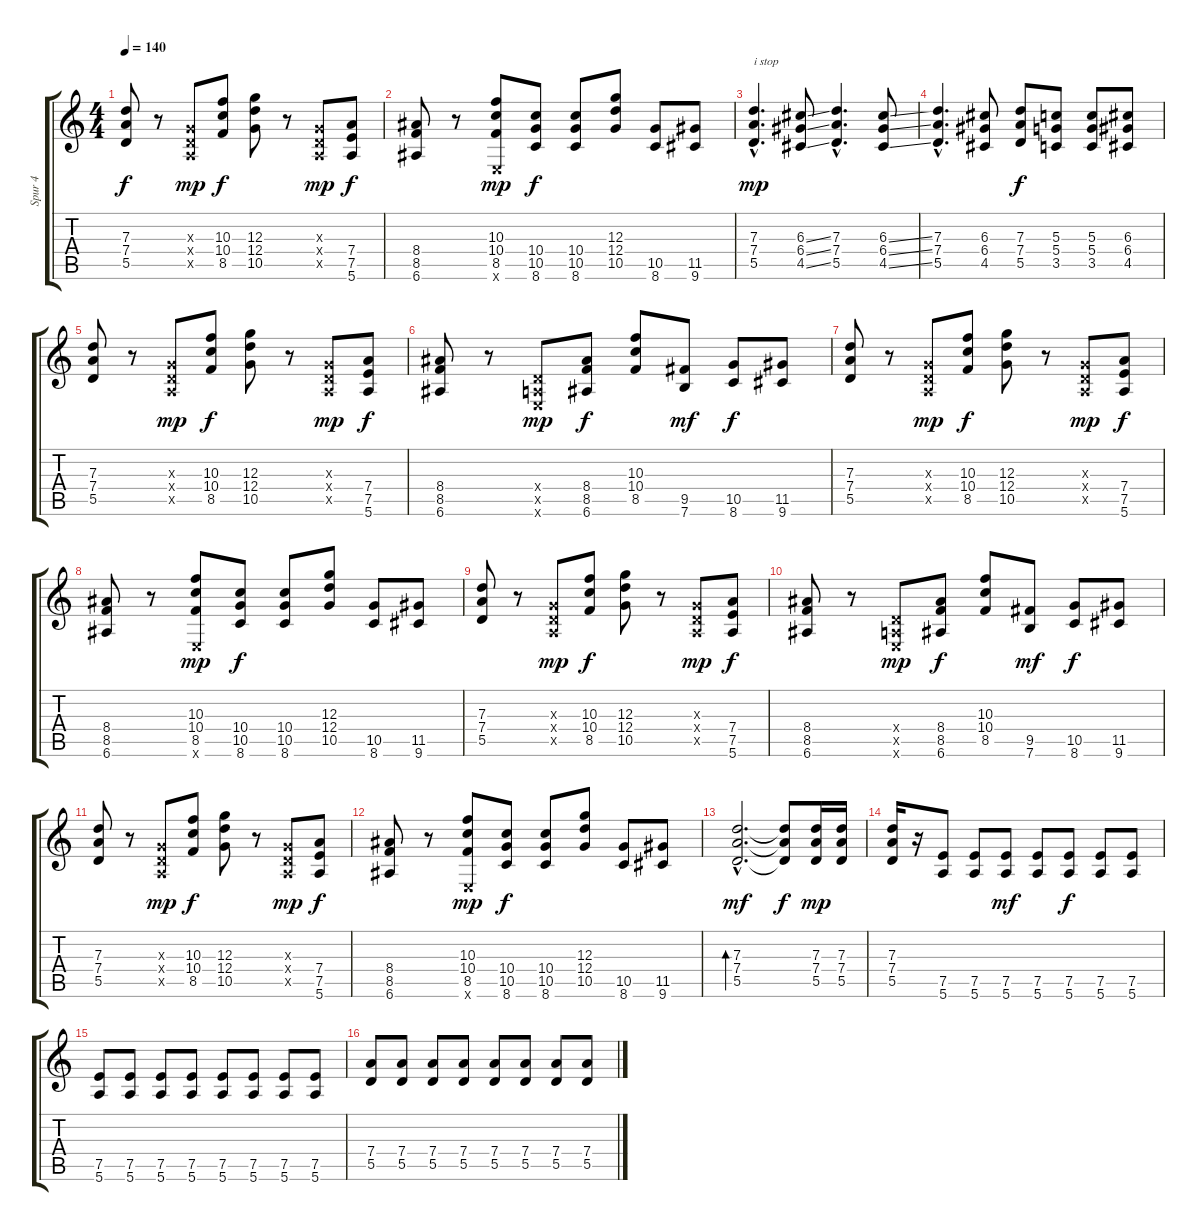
\track ("Spur 4" "Spur 4") {instrument distortionguitar}
\staff {score tabs}
\tuning (E4 B3 G3 D3 A2 E2) {hide}
\ts (4 4)
\tempo 140
\clef g2
\ks c
(7.3 7.4 5.5).8{dy f} r.8 (0.3{x} 0.4{x} 0.5{x}).8{dy mp} (10.3 10.4 8.5).8{dy f} (12.3 12.4 10.5).8 r.8 (0.3{x} 0.4{x} 0.5{x}).8{dy mp} (7.4 7.5 5.6).8{dy f} |
(8.4 8.5 6.6).8 r.8 (10.3 10.4 8.5 0.6{x}).8{dy mp} (10.4 10.5 8.6).8{dy f} (10.4 10.5 8.6).8 (12.3 12.4 10.5).8 (10.5 8.6).8 (11.5 9.6).8 |
(7.3{hac} 7.4{hac} 5.5{hac}).4{d txt "i stop" dy mp} (6.3{ss} 6.4{ss} 4.5{ss}).8 (7.3{hac} 7.4{hac} 5.5{hac}).4{d} (6.3{ss} 6.4{ss} 4.5{ss}).8 |
(7.3{hac} 7.4{hac} 5.5{hac}).4{d} (6.3 6.4 4.5).8 (7.3 7.4 5.5).8{dy f} (5.3 5.4 3.5).8 (5.3 5.4 3.5).8 (6.3 6.4 4.5).8 |
(7.3 7.4 5.5).8 r.8 (0.3{x} 0.4{x} 0.5{x}).8{dy mp} (10.3 10.4 8.5).8{dy f} (12.3 12.4 10.5).8 r.8 (0.3{x} 0.4{x} 0.5{x}).8{dy mp} (7.4 7.5 5.6).8{dy f} |
(8.4 8.5 6.6).8 r.8 (0.4{x} 0.5{x} 0.6{x}).8{dy mp} (8.4 8.5 6.6).8{dy f} (10.3 10.4 8.5).8 (9.5 7.6).8{dy mf} (10.5 8.6).8{dy f} (11.5 9.6).8 |
(7.3 7.4 5.5).8 r.8 (0.3{x} 0.4{x} 0.5{x}).8{dy mp} (10.3 10.4 8.5).8{dy f} (12.3 12.4 10.5).8 r.8 (0.3{x} 0.4{x} 0.5{x}).8{dy mp} (7.4 7.5 5.6).8{dy f} |
(8.4 8.5 6.6).8 r.8 (10.3 10.4 8.5 0.6{x}).8{dy mp} (10.4 10.5 8.6).8{dy f} (10.4 10.5 8.6).8 (12.3 12.4 10.5).8 (10.5 8.6).8 (11.5 9.6).8 |
(7.3 7.4 5.5).8 r.8 (0.3{x} 0.4{x} 0.5{x}).8{dy mp} (10.3 10.4 8.5).8{dy f} (12.3 12.4 10.5).8 r.8 (0.3{x} 0.4{x} 0.5{x}).8{dy mp} (7.4 7.5 5.6).8{dy f} |
(8.4 8.5 6.6).8 r.8 (0.4{x} 0.5{x} 0.6{x}).8{dy mp} (8.4 8.5 6.6).8{dy f} (10.3 10.4 8.5).8 (9.5 7.6).8{dy mf} (10.5 8.6).8{dy f} (11.5 9.6).8 |
(7.3 7.4 5.5).8 r.8 (0.3{x} 0.4{x} 0.5{x}).8{dy mp} (10.3 10.4 8.5).8{dy f} (12.3 12.4 10.5).8 r.8 (0.3{x} 0.4{x} 0.5{x}).8{dy mp} (7.4 7.5 5.6).8{dy f} |
(8.4 8.5 6.6).8 r.8 (10.3 10.4 8.5 0.6{x}).8{dy mp} (10.4 10.5 8.6).8{dy f} (10.4 10.5 8.6).8 (12.3 12.4 10.5).8 (10.5 8.6).8 (11.5 9.6).8 |
(7.3{hac} 7.4{hac} 5.5{hac}).2{d bd 60 dy mf} (7.3{t} 7.4{t} 5.5{t}).8{dy f} (7.3 7.4 5.5).16{dy mp} (7.3 7.4 5.5).16 |
(7.3 7.4 5.5).16 r.16 (7.5 5.6).8 (7.5 5.6).8 (7.5 5.6).8{dy mf} (7.5 5.6).8 (7.5 5.6).8{dy f} (7.5 5.6).8 (7.5 5.6).8 |
(7.5 5.6).8 (7.5 5.6).8 (7.5 5.6).8 (7.5 5.6).8 (7.5 5.6).8 (7.5 5.6).8 (7.5 5.6).8 (7.5 5.6).8 |
(7.4 5.5).8 (7.4 5.5).8 (7.4 5.5).8 (7.4 5.5).8 (7.4 5.5).8 (7.4 5.5).8 (7.4 5.5).8 (7.4 5.5).8
